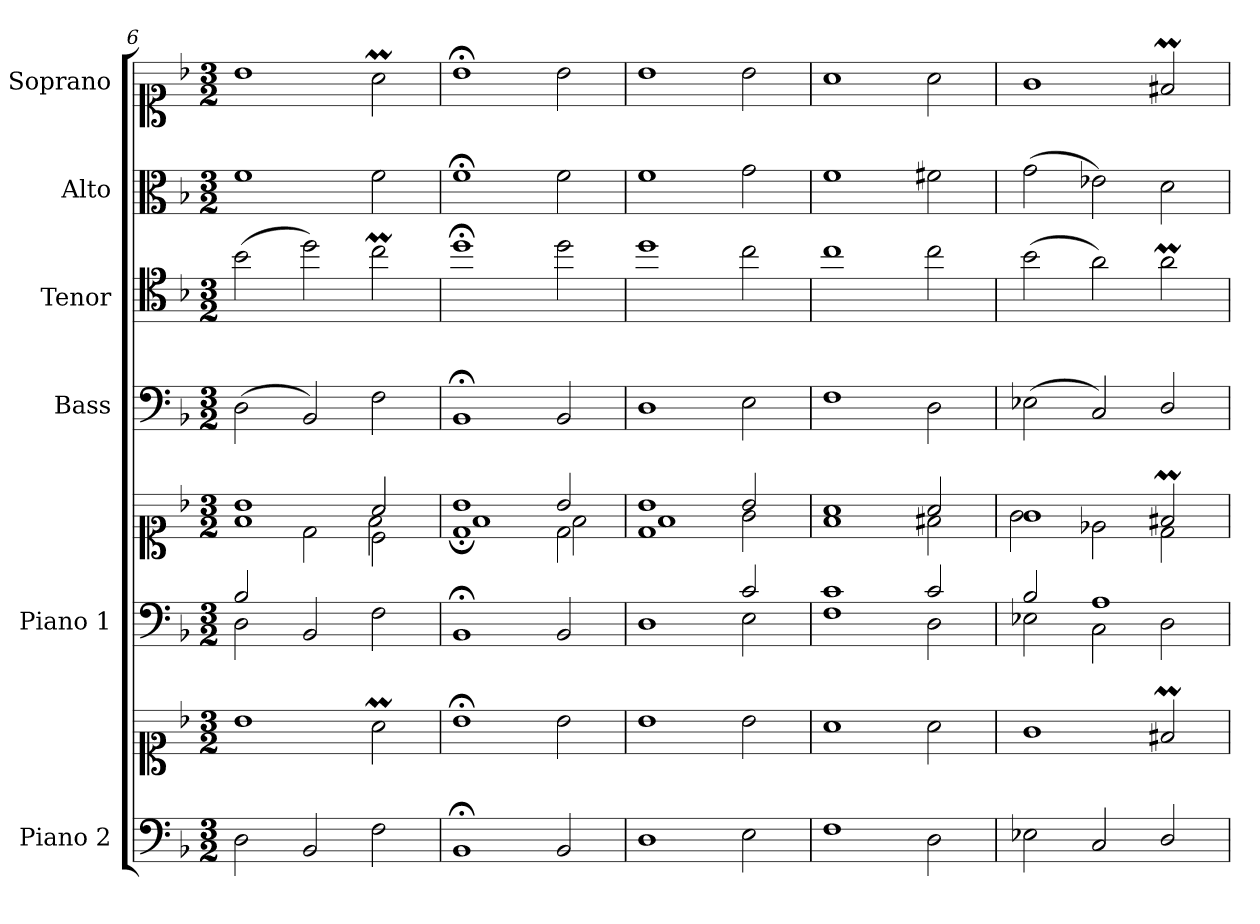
**kern	**kern	**kern	**kern	**kern	**kern	**kern	**kern
*part6	*part6	*part5	*part5	*part4	*part3	*part2	*part1
*staff8	*staff7	*staff6	*staff5	*staff4	*staff3	*staff2	*staff1
*I"Piano 2	*	*I"Piano 1	*	*I"Bass	*I"Tenor	*I"Alto	*I"Soprano
*I'Pno 2	*	*I'Pno 1	*	*I'B.	*I'T.	*I'A.	*I'S.
*clefF4	*clefC1	*clefF4	*clefC1	*clefF4	*clefC4	*clefC3	*clefC1
*	*	*	*	*	*ITrd7c12	*	*
*k[b-]	*k[b-]	*k[b-]	*k[b-]	*k[b-]	*k[b-]	*k[b-]	*k[b-]
*F:	*F:	*F:	*F:	*F:	*F:	*F:	*F:
*M3/2	*M3/2	*M3/2	*M3/2	*M3/2	*M3/2	*M3/2	*M3/2
=6	=6	=6	=6	=6	=6	=6	=6
*	*	*^	*^	*	*	*	*
*	*	*	*	*	*^	*	*	*	*
2D\	1b-\	2B-/	2D\	1b-/	2ryy	1f\	(2D\	(2B-\	1f\	1b-\
2BB-/	.	1ryy	2BB-/	.	2d\	.	2BB-/)	2d\)	.	.
2F\	2am\	.	2F\	2a/	2c\	2f\	2F\	2cM\	2f\	2am\
*	*	*v	*v	*	*	*	*	*	*	*
=7	=7	=7	=7	=7	=7	=7	=7	=7	=7
1BB-;/	1b-;<\	1BB-;/	1b-/	1d;\	1f\	1BB-;</	1d;<\	1f;<\	1b-;<\
2BB-/	2b-\	2BB-/	2b-/	2d\	2f\	2BB-/	2d\	2f\	2b-\
=8	=8	=8	=8	=8	=8	=8	=8	=8	=8
*	*	*^	*	*	*	*	*	*	*
1D\	1b-\	1ryy	1D\	1b-/	1d\	1f\	1D\	1d\	1f\	1b-\
2E\	2b-\	2c/	2E\	2b-/	2ryy	2g\	2E\	2c\	2g\	2b-\
*	*	*	*	*	*v	*v	*	*	*	*
=9	=9	=9	=9	=9	=9	=9	=9	=9	=9
1F\	1a\	1c/	1F\	1a/	1f\	1F\	1c\	1f\	1a\
2D\	2a\	2c/	2D\	2a/	2f#X\	2D\	2c\	2f#X\	2a\
=10	=10	=10	=10	=10	=10	=10	=10	=10	=10
2E-X\	1g\	2B-/	2E-X\	1g/	2g\	(2E-X\	(2B-\	(2g\	1g\
2C/	.	1A/	2C\	.	2e-X\	2C/)	2A\)	2e-X\)	.
2D/	2f#Xm/	.	2D\	2f#Xm/	2d\	2D/	2Am\	2d\	2f#Xm/
*	*	*v	*v	*	*	*	*	*	*
*	*	*	*v	*v	*	*	*	*
=	=	=	=	=	=	=	=
*-	*-	*-	*-	*-	*-	*-	*-
